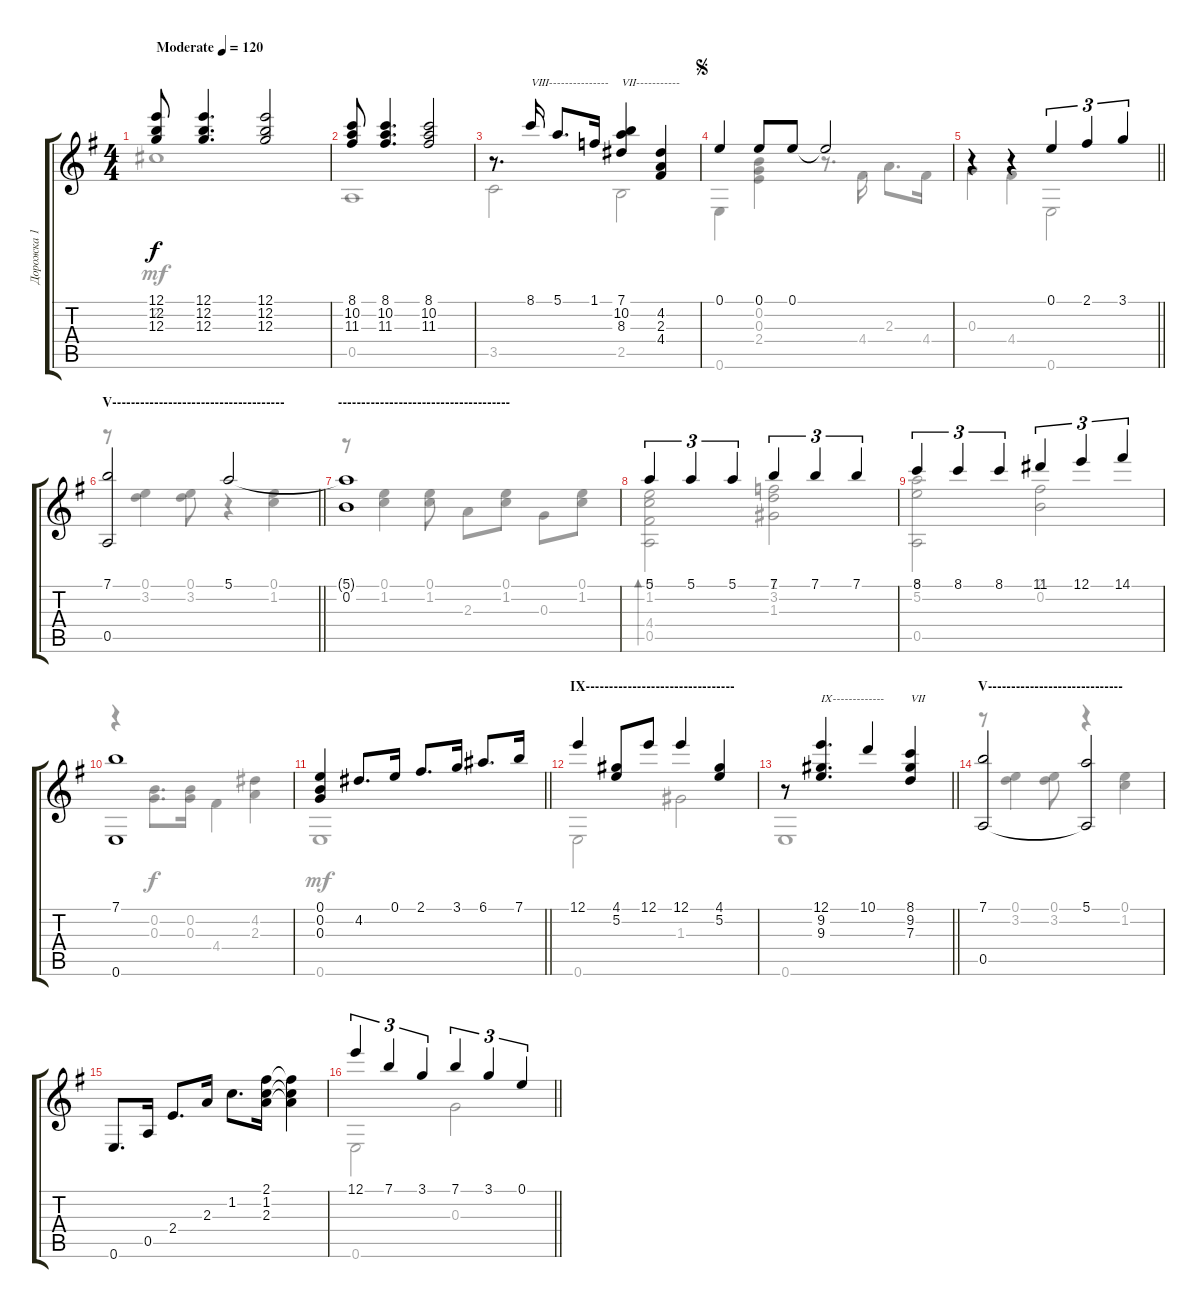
\track ("Дорожка 1" "Дорожка 1") {instrument acousticguitarsteel}
\staff {score tabs}
\tuning (E4 B3 G3 D3 A2 E2) {hide}
\voice
\ts (4 4)
\tempo (120 "Moderate")
\clef g2
\ks g
(12.1 12.2 12.3).8{dy f instrument acousticguitarsteel} (12.1 12.2 12.3).4{d} (12.1 12.2 12.3).2 |
(8.1 10.2 11.3).8 (8.1 10.2 11.3).4{d} (8.1 10.2 11.3).2 |
r.8{d} 8.1.16{txt "VIII---------------"} 5.1.8{d} 1.1.16 (7.1 10.2 8.3).4{txt "VII-----------"} (4.2 2.3 4.4).4 |
\jump segno
0.1.4 0.1.8 0.1.8 0.1{t}.2 |
\barLineRight lightlight
r.4 r.4 0.1.4{tu (3 2)} 2.1.4{tu (3 2)} 3.1.4{tu (3 2)} |
\section ("" "V-------------------------------------")
\barLineRight lightlight
(7.1 0.5).2 5.1.2 |
\section ("" "-------------------------------------")
(5.1{t} 0.2).1 |
5.1.4{tu (3 2)} 5.1.4{tu (3 2)} 5.1.4{tu (3 2)} 7.1.4{tu (3 2)} 7.1.4{tu (3 2)} 7.1.4{tu (3 2)} |
8.1.4{tu (3 2)} 8.1.4{tu (3 2)} 8.1.4{tu (3 2)} 11.1.4{tu (3 2)} 12.1.4{tu (3 2)} 14.1.4{tu (3 2)} |
(7.1 0.6).1 |
\barLineRight lightlight
(0.1 0.2 0.3).4 4.2.8{d} 0.1.16 2.1.8{d} 3.1.16 6.1.8{d} 7.1.16 |
\section ("" "IX--------------------------------")
12.1.4 (4.1 5.2).8 12.1.8 12.1.4 (4.1 5.2).4 |
\barLineRight lightlight
r.8 (12.1 9.2 9.3).4{d txt "IX-------------"} 10.1.4 (8.1 9.2 7.3).4{txt "VII"} |
\section ("" "V-----------------------------")
(7.1 0.5).2 (5.1 0.5{t}).2 |
0.6.8{d} 0.5.16 2.4.8{d} 2.3.16 1.2.8{d} (2.1 1.2 2.3).16 (2.1{t} 1.2{t} 2.3{t}).4 |
\barLineRight lightlight
12.1.4{tu (3 2)} 7.1.4{tu (3 2)} 3.1.4{tu (3 2)} 7.1.4{tu (3 2)} 3.1.4{tu (3 2)} 0.1.4{tu (3 2)}
\voice
\clef g2
\ottava regular
\simile none
\ks g
2.2.1{dy mf} |
0.5.1 |
3.5.2 2.5.2 |
0.6.4 (0.2 0.3 2.4).4 r.8{d} 4.4.16 2.3.8{d} 4.4.16 |
\barLineRight lightlight
0.3.4 4.4.4 0.6.2 |
\barLineRight lightlight
r.8 (0.1 3.2).4 (0.1 3.2).8 r.4 (0.1 1.2).4 |
r.8 (0.1 1.2).4 (0.1 1.2).8 2.3.8 (0.1 1.2).8 0.3.8 (0.1 1.2).8 |
(0.1 1.2 4.4 0.5).2{bd 120} (1.1 3.2 1.3).2 |
(5.1 5.2 0.5).2 (2.1 0.2).2 |
r.4 (0.2 0.3).8{d dy f} (0.2 0.3).16 4.4.4 (4.2 2.3).4 |
\barLineRight lightlight
0.6.1{dy mf} |
0.6.2 1.3.2 |
\barLineRight lightlight
0.6.1 |
r.8 (0.1 3.2).4 (0.1 3.2).8 r.4 (0.1 1.2).4 |
|
\barLineRight lightlight
0.6.2 0.3.2
